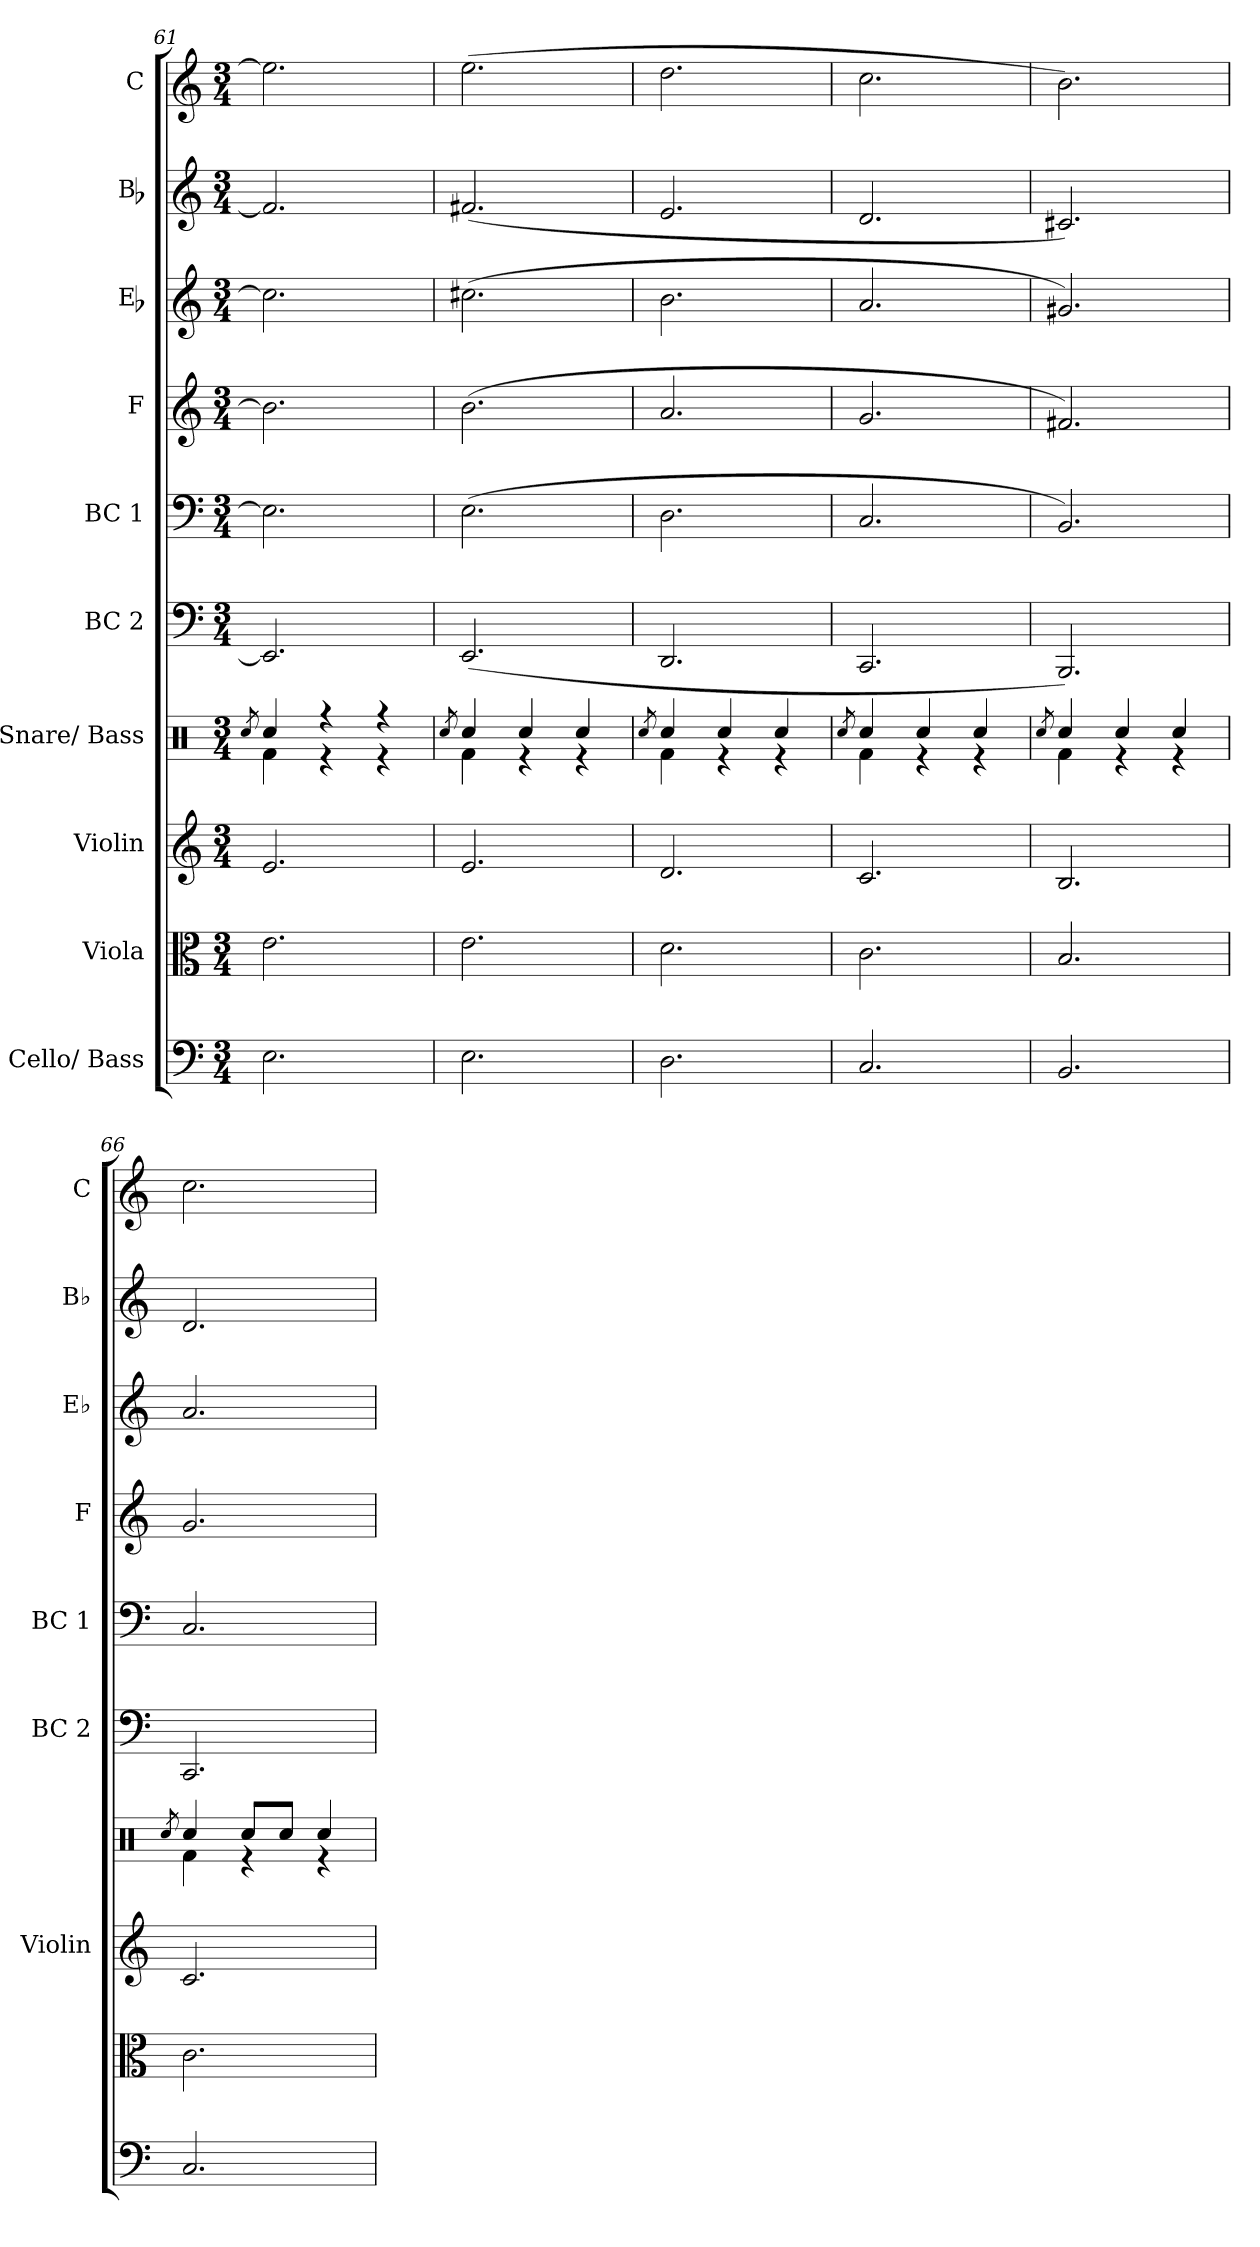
**kern	**kern	**kern	**kern	**kern	**kern	**kern	**kern	**kern	**kern
*part10	*part9	*part8	*part7	*part6	*part5	*part4	*part3	*part2	*part1
*staff10	*staff9	*staff8	*staff7	*staff6	*staff5	*staff4	*staff3	*staff2	*staff1
*I"Cello/ Bass	*I"Viola	*I"Violin	*I"Snare/ Bass	*I"BC 2	*I"BC 1	*I"F	*I"Eb	*I"Bb	*I"C
*	*	*I'Violin	*	*I'BC 2	*I'BC 1	*I'F	*I'Eb	*I'Bb	*I'C
*clefF4	*clefC3	*clefG2	*clefX	*clefF4	*clefF4	*clefG2	*clefG2	*clefG2	*clefG2
*	*	*	*	*	*	*ITrd4c7	*ITrd5c9	*ITrd1c2	*
*k[]	*k[]	*k[]	*k[]	*k[]	*k[]	*k[b-]	*k[b-e-a-]	*k[b-e-]	*k[]
*M3/4	*M3/4	*M3/4	*M3/4	*M3/4	*M3/4	*M3/4	*M3/4	*M3/4	*M3/4
=61	=61	=61	=61	=61	=61	=61	=61	=61	=61
.	.	.	8qRcci/	.	.	.	.	.	.
*	*	*	*^	*	*	*	*	*	*
2.Ei\	2.ei\	2.ei/	4Rcci/	4Rfi\	2.EEi/]	2.Ei\]	2.ei\]	2.ei\]	2.ei/]	2.eei\]
.	.	.	4r	4r	.	.	.	.	.	.
.	.	.	4r	4r	.	.	.	.	.	.
=62	=62	=62	=62	=62	=62	=62	=62	=62	=62	=62
.	.	.	8qRcci/	.	.	.	.	.	.	.
2.Ei\	2.ei\	2.ei/	4Rcci/	4Rfi\	(2.EEi/	(2.Ei\	(2.ei\	(2.eni\	(2.eni/	(2.eei\
.	.	.	4Rcci/	4r	.	.	.	.	.	.
.	.	.	4Rcci/	4r	.	.	.	.	.	.
=63	=63	=63	=63	=63	=63	=63	=63	=63	=63	=63
.	.	.	8qRcci/	.	.	.	.	.	.	.
2.Di\	2.di\	2.di/	4Rcci/	4Rfi\	2.DDi/	2.Di\	2.di/	2.di\	2.di/	2.ddi\
.	.	.	4Rcci/	4r	.	.	.	.	.	.
.	.	.	4Rcci/	4r	.	.	.	.	.	.
=64	=64	=64	=64	=64	=64	=64	=64	=64	=64	=64
.	.	.	8qRcci/	.	.	.	.	.	.	.
2.Ci/	2.ci\	2.ci/	4Rcci/	4Rfi\	2.CCi/	2.Ci/	2.ci/	2.ci/	2.ci/	2.cci\
.	.	.	4Rcci/	4r	.	.	.	.	.	.
.	.	.	4Rcci/	4r	.	.	.	.	.	.
=65	=65	=65	=65	=65	=65	=65	=65	=65	=65	=65
.	.	.	8qRcci/	.	.	.	.	.	.	.
2.BBi/	2.Bi/	2.Bi/	4Rcci/	4Rfi\	2.BBBi/)	2.BBi/)	2.Bni/)	2.Bni/)	2.Bni/)	2.bi\)
.	.	.	4Rcci/	4r	.	.	.	.	.	.
.	.	.	4Rcci/	4r	.	.	.	.	.	.
=66	=66	=66	=66	=66	=66	=66	=66	=66	=66	=66
.	.	.	8qRcci/	.	.	.	.	.	.	.
2.Ci/	2.ci\	2.ci/	4Rcci/	4Rfi\	2.CCi/	2.Ci/	2.ci/	2.ci/	2.ci/	2.cci\
.	.	.	8Rcci/L	4r	.	.	.	.	.	.
.	.	.	8Rcci/J	.	.	.	.	.	.	.
.	.	.	4Rcci/	4r	.	.	.	.	.	.
*	*	*	*v	*v	*	*	*	*	*	*
=	=	=	=	=	=	=	=	=	=
*-	*-	*-	*-	*-	*-	*-	*-	*-	*-
